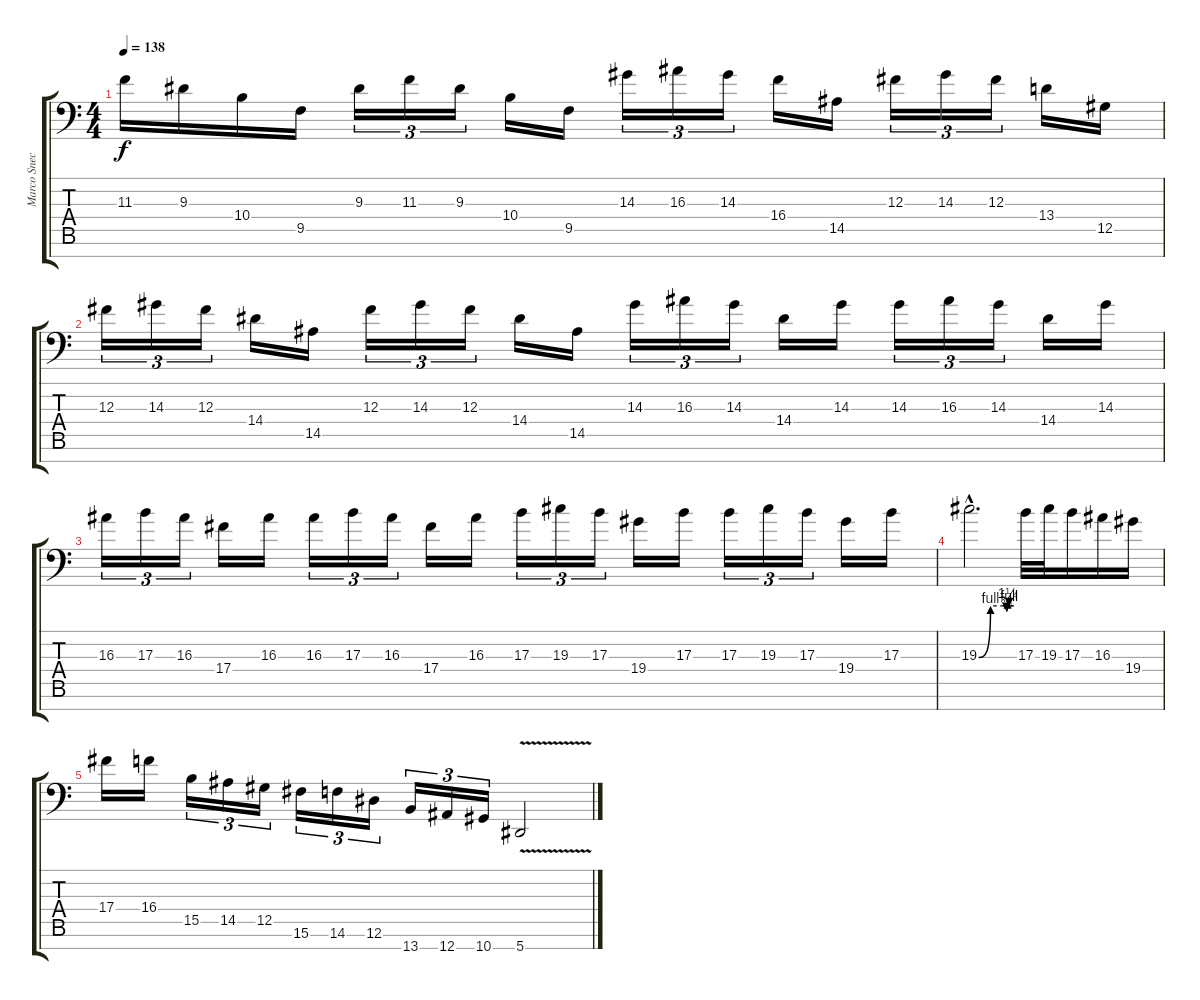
\track ("Marco Sneck" "Marco Snec") {instrument brightacousticpiano}
\staff {score tabs}
\tuning (Eb4 Bb3 Gb3 Db3 Ab2 Eb2 Bb1) {hide}
\ts (4 4)
\tempo 138
\clef f4
\ks c
11.3.16{dy f} 9.3.16 10.4.16 9.5.16 9.3.16{tu (3 2)} 11.3.16{tu (3 2)} 9.3.16{tu (3 2)} 10.4.16 9.5.16 14.3.16{tu (3 2)} 16.3.16{tu (3 2)} 14.3.16{tu (3 2)} 16.4.16 14.5.16 12.3.16{tu (3 2)} 14.3.16{tu (3 2)} 12.3.16{tu (3 2)} 13.4.16 12.5.16 |
12.3.16{tu (3 2)} 14.3.16{tu (3 2)} 12.3.16{tu (3 2)} 14.4.16 14.5.16 12.3.16{tu (3 2)} 14.3.16{tu (3 2)} 12.3.16{tu (3 2)} 14.4.16 14.5.16 14.3.16{tu (3 2)} 16.3.16{tu (3 2)} 14.3.16{tu (3 2)} 14.4.16 14.3.16 14.3.16{tu (3 2)} 16.3.16{tu (3 2)} 14.3.16{tu (3 2)} 14.4.16 14.3.16 |
16.3.16{tu (3 2)} 17.3.16{tu (3 2)} 16.3.16{tu (3 2)} 17.4.16 16.3.16 16.3.16{tu (3 2)} 17.3.16{tu (3 2)} 16.3.16{tu (3 2)} 17.4.16 16.3.16 17.3.16{tu (3 2)} 19.3.16{tu (3 2)} 17.3.16{tu (3 2)} 19.4.16 17.3.16 17.3.16{tu (3 2)} 19.3.16{tu (3 2)} 17.3.16{tu (3 2)} 19.4.16 17.3.16 |
19.3{be (custom 0 0 20 4 43 4 47 3 49 5 52 4 60 4) hac}.2{d} 17.3.32 19.3.32 17.3.16 16.3.16 19.4.16 |
17.4.16 16.4.16 15.5.16{tu (3 2)} 14.5.16{tu (3 2)} 12.5.16{tu (3 2)} 15.6.16{tu (3 2)} 14.6.16{tu (3 2)} 12.6.16{tu (3 2)} 13.7.16{tu (3 2)} 12.7.16{tu (3 2)} 10.7.16{tu (3 2)} 5.7{v}.2
